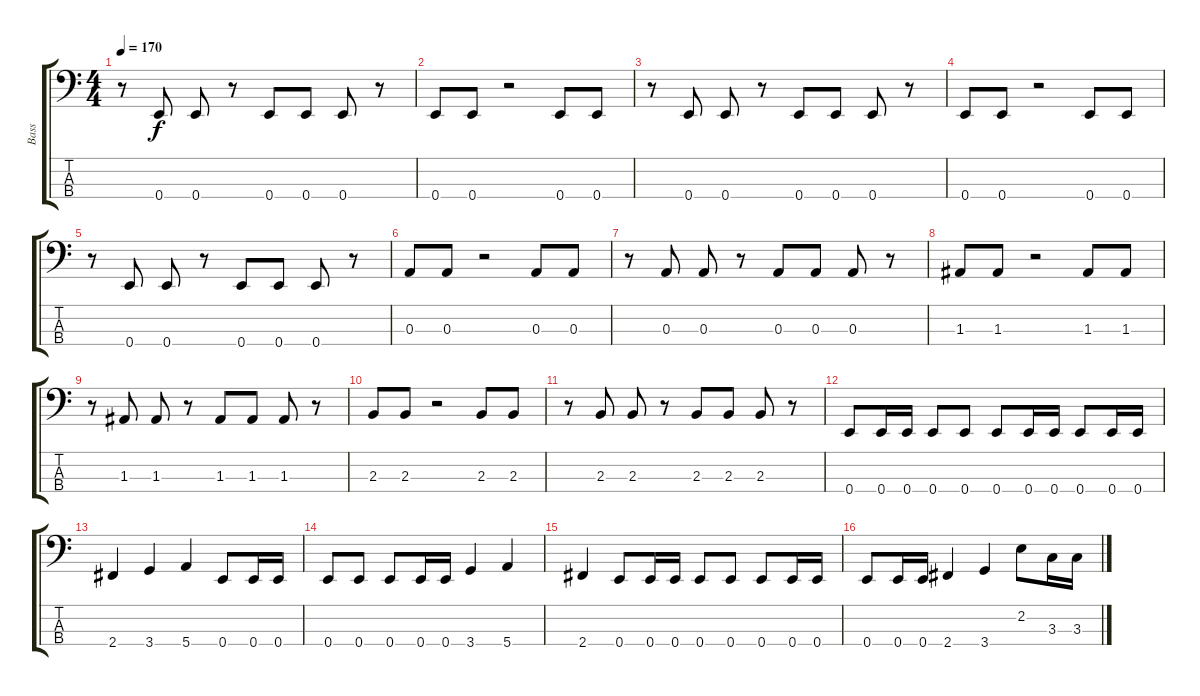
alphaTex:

\track ("Bass" "Bass") {instrument electricbassfinger}
\staff {score tabs}
\tuning (G2 D2 A1 E1) {hide}
\ts (4 4)
\tempo 170
\clef f4
\ks c
r.8{dy f} 0.4.8 0.4.8 r.8 0.4.8 0.4.8 0.4.8 r.8 |
0.4.8 0.4.8 r.2 0.4.8 0.4.8 |
r.8 0.4.8 0.4.8 r.8 0.4.8 0.4.8 0.4.8 r.8 |
0.4.8 0.4.8 r.2 0.4.8 0.4.8 |
r.8 0.4.8 0.4.8 r.8 0.4.8 0.4.8 0.4.8 r.8 |
0.3.8 0.3.8 r.2 0.3.8 0.3.8 |
r.8 0.3.8 0.3.8 r.8 0.3.8 0.3.8 0.3.8 r.8 |
1.3.8 1.3.8 r.2 1.3.8 1.3.8 |
r.8 1.3.8 1.3.8 r.8 1.3.8 1.3.8 1.3.8 r.8 |
2.3.8 2.3.8 r.2 2.3.8 2.3.8 |
r.8 2.3.8 2.3.8 r.8 2.3.8 2.3.8 2.3.8 r.8 |
0.4.8 0.4.16 0.4.16 0.4.8 0.4.8 0.4.8 0.4.16 0.4.16 0.4.8 0.4.16 0.4.16 |
2.4.4 3.4.4 5.4.4 0.4.8 0.4.16 0.4.16 |
0.4.8 0.4.8 0.4.8 0.4.16 0.4.16 3.4.4 5.4.4 |
2.4.4 0.4.8 0.4.16 0.4.16 0.4.8 0.4.8 0.4.8 0.4.16 0.4.16 |
0.4.8 0.4.16 0.4.16 2.4.4 3.4.4 2.2.8 3.3.16 3.3.16
